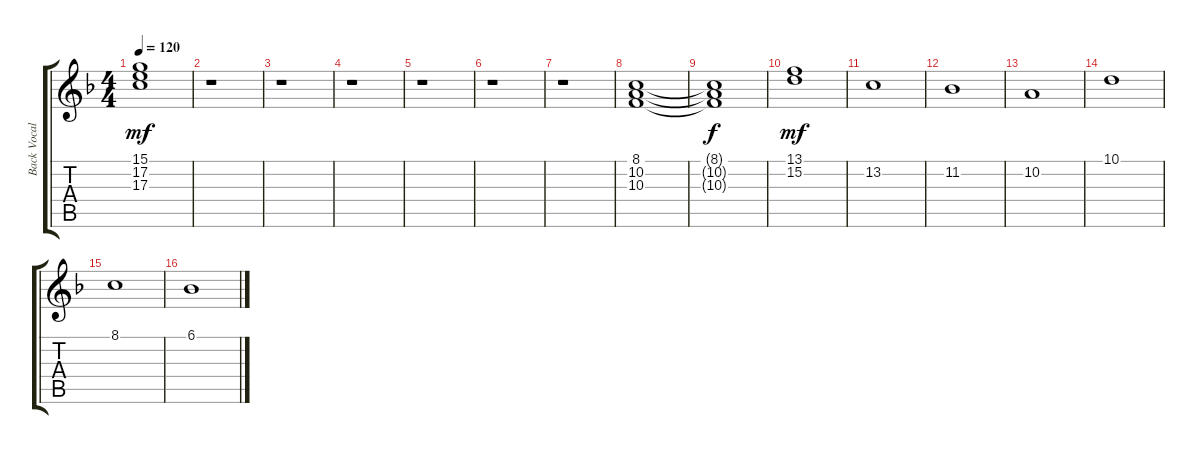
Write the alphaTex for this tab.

\track ("Back Vocals" "Back Vocal") {instrument choiraahs}
\staff {score tabs}
\tuning (E4 B3 G3 D3 A2 E2) {hide}
\ts (4 4)
\tempo 120
\clef g2
\ks f
(15.1 17.2 17.3).1{dy mf} |
r.1 |
r.1 |
r.1 |
r.1 |
r.1 |
r.1 |
(8.1 10.2 10.3).1 |
(8.1{t} 10.2{t} 10.3{t}).1{dy f} |
(13.1 15.2).1{dy mf} |
13.2.1 |
11.2.1 |
10.2.1 |
10.1.1 |
8.1.1 |
6.1.1
